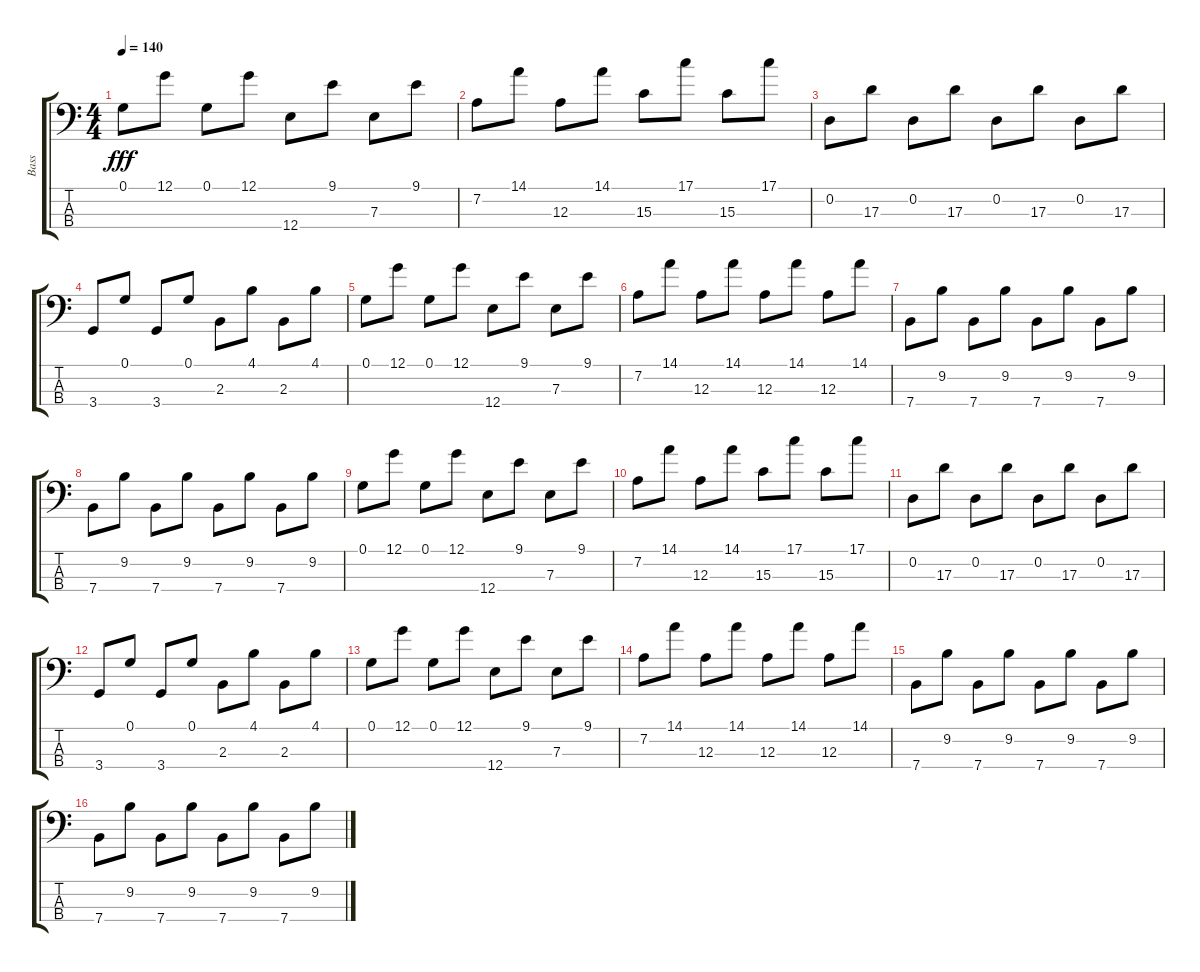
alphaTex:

\track ("Bass" "Bass") {instrument acousticbass}
\staff {score tabs}
\tuning (G2 D2 A1 E1) {hide}
\ts (4 4)
\tempo 140
\clef f4
\ks c
0.1.8{dy fff} 12.1.8 0.1.8 12.1.8 12.4.8 9.1.8 7.3.8 9.1.8 |
7.2.8 14.1.8 12.3.8 14.1.8 15.3.8 17.1.8 15.3.8 17.1.8 |
0.2.8 17.3.8 0.2.8 17.3.8 0.2.8 17.3.8 0.2.8 17.3.8 |
3.4.8 0.1.8 3.4.8 0.1.8 2.3.8 4.1.8 2.3.8 4.1.8 |
0.1.8 12.1.8 0.1.8 12.1.8 12.4.8 9.1.8 7.3.8 9.1.8 |
7.2.8 14.1.8 12.3.8 14.1.8 12.3.8 14.1.8 12.3.8 14.1.8 |
7.4.8 9.2.8 7.4.8 9.2.8 7.4.8 9.2.8 7.4.8 9.2.8 |
7.4.8 9.2.8 7.4.8 9.2.8 7.4.8 9.2.8 7.4.8 9.2.8 |
0.1.8 12.1.8 0.1.8 12.1.8 12.4.8 9.1.8 7.3.8 9.1.8 |
7.2.8 14.1.8 12.3.8 14.1.8 15.3.8 17.1.8 15.3.8 17.1.8 |
0.2.8 17.3.8 0.2.8 17.3.8 0.2.8 17.3.8 0.2.8 17.3.8 |
3.4.8 0.1.8 3.4.8 0.1.8 2.3.8 4.1.8 2.3.8 4.1.8 |
0.1.8 12.1.8 0.1.8 12.1.8 12.4.8 9.1.8 7.3.8 9.1.8 |
7.2.8 14.1.8 12.3.8 14.1.8 12.3.8 14.1.8 12.3.8 14.1.8 |
7.4.8 9.2.8 7.4.8 9.2.8 7.4.8 9.2.8 7.4.8 9.2.8 |
7.4.8 9.2.8 7.4.8 9.2.8 7.4.8 9.2.8 7.4.8 9.2.8
